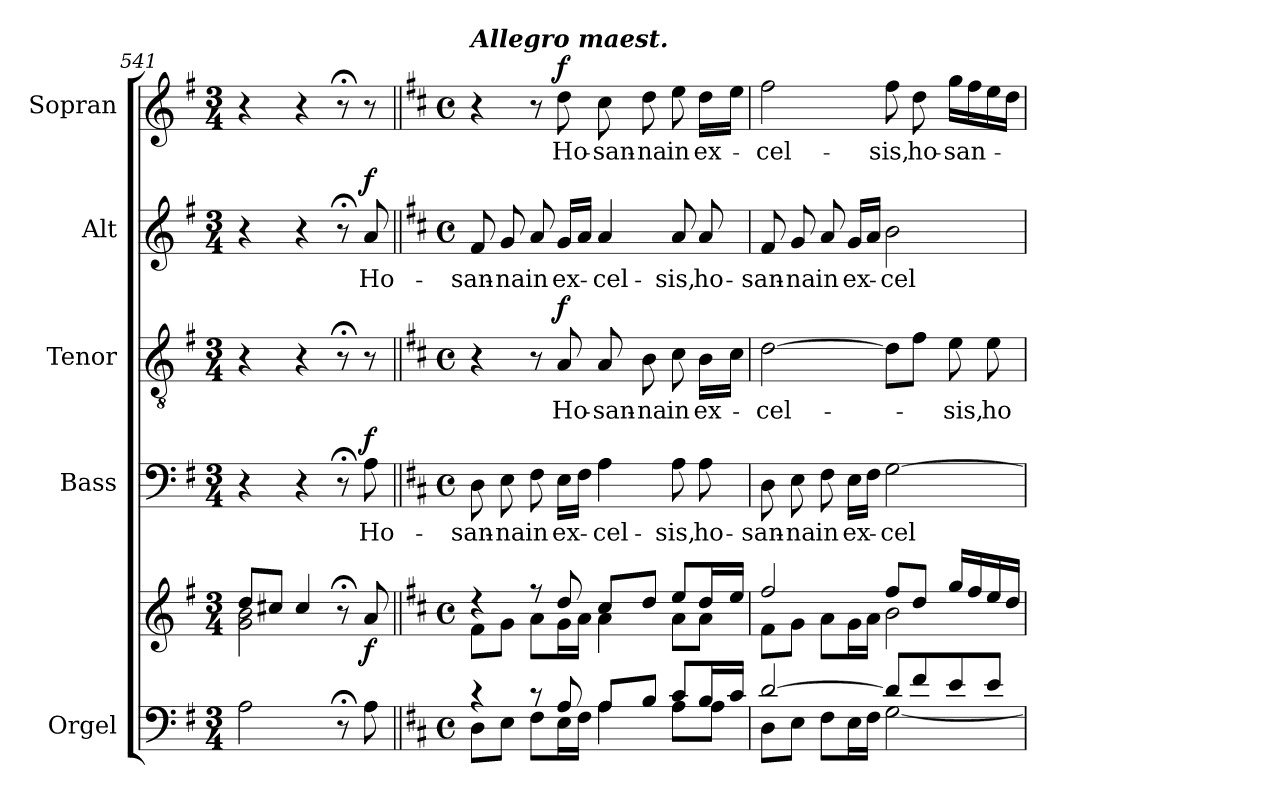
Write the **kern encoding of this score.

**kern	**kern	**dynam	**kern	**text	**dynam	**kern	**text	**dynam	**kern	**text	**dynam	**kern	**text	**dynam
*part5	*part5	*part5	*part4	*part4	*part4	*part3	*part3	*part3	*part2	*part2	*part2	*part1	*part1	*part1
*staff6	*staff5	*staff5/6	*staff4	*staff4	*staff4	*staff3	*staff3	*staff3	*staff2	*staff2	*staff2	*staff1	*staff1	*staff1
*I"Orgel	*	*	*I"Bass	*	*	*I"Tenor	*	*	*I"Alt	*	*	*I"Sopran	*	*
*I'Org.	*	*	*I'B	*	*	*I'T	*	*	*I'A	*	*	*I'S	*	*
*clefF4	*clefG2	*	*clefF4	*	*	*clefGv2	*	*	*clefG2	*	*	*clefG2	*	*
*k[f#]	*k[f#]	*	*k[f#]	*	*	*k[f#]	*	*	*k[f#]	*	*	*k[f#]	*	*
*G:	*G:	*	*G:	*	*	*G:	*	*	*G:	*	*	*G:	*	*
*M3/4	*M3/4	*	*M3/4	*	*	*M3/4	*	*	*M3/4	*	*	*M3/4	*	*
=541	=541	=541	=541	=541	=541	=541	=541	=541	=541	=541	=541	=541	=541	=541
*	*^	*	*	*	*	*	*	*	*	*	*	*	*	*
2A\	8dd/L	2g\ 2b\	.	4r	.	.	4r	.	.	4r	.	.	4r	.	.
.	8cc#X/J	.	.	.	.	.	.	.	.	.	.	.	.	.	.
.	4cc#/	.	.	4r	.	.	4r	.	.	4r	.	.	4r	.	.
8r;<	8r;	4ryy	.	8r;<	.	.	8r;<	.	.	8r;<	.	.	8r;<	.	.
!	!	!	!LO:DY:b	!	!LO:LY:b	!LO:DY:a	!	!	!	!	!LO:LY:b	!LO:DY:a	!	!	!
8A\	8a/	.	f	8A\	Ho-	f	8r	.	.	8a/	Ho-	f	8r	.	.
!!LO:LB:g=z
=542||	=542||	=542||	=542||	=542||	=542||	=542||	=542||	=542||	=542||	=542||	=542||	=542||	=542||	=542||	=542||
*k[f#c#]	*k[f#c#]	*	*	*k[f#c#]	*	*	*k[f#c#]	*	*	*k[f#c#]	*	*	*k[f#c#]	*	*
*D:	*D:	*	*	*D:	*	*	*D:	*	*	*D:	*	*	*D:	*	*
*M4/4	*M4/4	*	*	*M4/4	*	*	*M4/4	*	*	*M4/4	*	*	*M4/4	*	*
*met(c)	*met(c)	*	*	*met(c)	*	*	*met(c)	*	*	*met(c)	*	*	*met(c)	*	*
*^	*	*	*	*	*	*	*	*	*	*	*	*	*	*	*
!	!	!	!	!	!	!	!	!	!	!	!	!	!	!LO:TX:a:Bi:t=Allegro maest.	!	!
!	!	!	!	!	!	!LO:LY:b	!	!	!	!	!	!LO:LY:b	!	!	!	!
4rc	8D\L	4rdd	8f#\L	.	8D\	-san-	.	4r	.	.	8f#/	-san-	.	4r	.	.
!	!	!	!	!	!	!LO:LY:b	!	!	!	!	!	!LO:LY:b	!	!	!	!
.	8E\J	.	8g\J	.	8E\	-na	.	.	.	.	8g/	-na	.	.	.	.
!	!	!	!	!	!	!LO:LY:b	!	!	!	!	!	!LO:LY:b	!	!	!	!
8rc	8F#\L	8ree	8a\L	.	8F#\	in	.	8r	.	.	8a/	in	.	8r	.	.
!	!	!	!	!	!	!LO:LY:b	!	!	!LO:LY:b	!LO:DY:a	!	!LO:LY:b	!	!	!LO:LY:b	!LO:DY:a
8A/	16E\L	8dd/	16g\L	.	16E\LL	ex-	.	8A/	Ho-	f	16g/LL	ex-	.	8dd\	Ho-	f
.	16F#\JJ	.	16a\JJ	.	16F#\JJ	.	.	.	.	.	16a/JJ	.	.	.	.	.
!	!	!	!	!	!	!LO:LY:b	!	!	!LO:LY:b	!	!	!LO:LY:b	!	!	!LO:LY:b	!
8A/L	4A\	8cc#/L	4a\	.	4A\	-cel-	.	8A/	-san-	.	4a/	-cel-	.	8cc#\	-san-	.
!	!	!	!	!	!	!	!	!	!LO:LY:b	!	!	!	!	!	!LO:LY:b	!
8B/J	.	8dd/J	.	.	.	.	.	8B\	-na	.	.	.	.	8dd\	-na	.
!	!	!	!	!	!	!LO:LY:b	!	!	!LO:LY:b	!	!	!LO:LY:b	!	!	!LO:LY:b	!
8c#/L	8A\L	8ee/L	8a\L	.	8A\	-sis,	.	8c#\	in	.	8a/	-sis,	.	8ee\	in	.
!	!	!	!	!	!	!LO:LY:b	!	!	!LO:LY:b	!	!	!LO:LY:b	!	!	!LO:LY:b	!
16B/L	8A\J	16dd/L	8a\J	.	8A\	ho-	.	16B\LL	ex-	.	8a/	ho-	.	16dd\LL	ex-	.
16c#/JJ	.	16ee/JJ	.	.	.	.	.	16c#\JJ	.	.	.	.	.	16ee\JJ	.	.
=543	=543	=543	=543	=543	=543	=543	=543	=543	=543	=543	=543	=543	=543	=543	=543	=543
!	!	!	!	!	!	!LO:LY:b	!	!	!LO:LY:b	!	!	!LO:LY:b	!	!	!LO:LY:b	!
[>2d/	8D\L	2ff#/	8f#\L	.	8D\	-san-	.	[2d\	-cel-	.	8f#/	-san-	.	2ff#\	-cel-	.
!	!	!	!	!	!	!LO:LY:b	!	!	!	!	!	!LO:LY:b	!	!	!	!
.	8E\J	.	8g\J	.	8E\	-na	.	.	.	.	8g/	-na	.	.	.	.
!	!	!	!	!	!	!LO:LY:b	!	!	!	!	!	!LO:LY:b	!	!	!	!
.	8F#\L	.	8a\L	.	8F#\	in	.	.	.	.	8a/	in	.	.	.	.
!	!	!	!	!	!	!LO:LY:b	!	!	!	!	!	!LO:LY:b	!	!	!	!
.	16E\L	.	16g\L	.	16E\LL	ex-	.	.	.	.	16g/LL	ex-	.	.	.	.
.	16F#\JJ	.	16a\JJ	.	16F#\JJ	.	.	.	.	.	16a/JJ	.	.	.	.	.
!	!	!	!	!	!	!LO:LY:b	!	!	!	!	!	!LO:LY:b	!	!	!LO:LY:b	!
8d/L]	[<2G\	8ff#/L	2b\	.	[2G\	-cel-	.	8d\L]	.	.	2b\	-cel-	.	8ff#\	-sis,	.
!	!	!	!	!	!	!	!	!	!	!	!	!	!	!	!LO:LY:b	!
8f#/	.	8dd/J	.	.	.	.	.	8f#\J	.	.	.	.	.	8dd\	ho-	.
!	!	!	!	!	!	!	!	!	!LO:LY:b	!	!	!	!	!	!LO:LY:b	!
8e/	.	16gg/LL	.	.	.	.	.	8e\	-sis,	.	.	.	.	16gg\LL	-san-	.
.	.	16ff#/	.	.	.	.	.	.	.	.	.	.	.	16ff#\	.	.
!	!	!	!	!	!	!	!	!	!LO:LY:b	!	!	!	!	!	!	!
8e/J	.	16ee/	.	.	.	.	.	8e\	ho-	.	.	.	.	16ee\	.	.
.	.	16dd/JJ	.	.	.	.	.	.	.	.	.	.	.	16dd\JJ	.	.
*v	*v	*	*	*	*	*	*	*	*	*	*	*	*	*	*	*
*	*v	*v	*	*	*	*	*	*	*	*	*	*	*	*	*
=	=	=	=	=	=	=	=	=	=	=	=	=	=	=
*-	*-	*-	*-	*-	*-	*-	*-	*-	*-	*-	*-	*-	*-	*-
